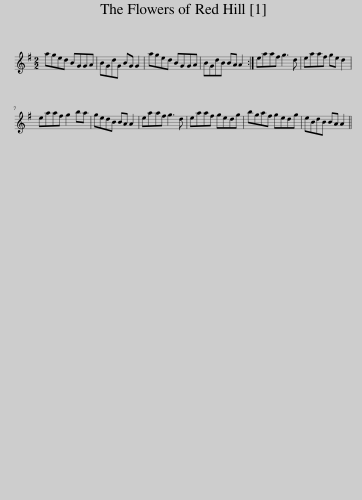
X:1
L:1/8
M:2/2
I:linebreak $
K:G
V:1 treble
V:1
 aged BGGA | BGdG BG G2 | aged BGGA | BGdB BA A2 :| eaaf g3 d | %5
 eaaf ge d2 |$ eaaf g2 ba | gedB BA A2 | eaaf g3 d | eaaf gedg | %10
 bgaf gedg | eBdB BA A2 || %12
